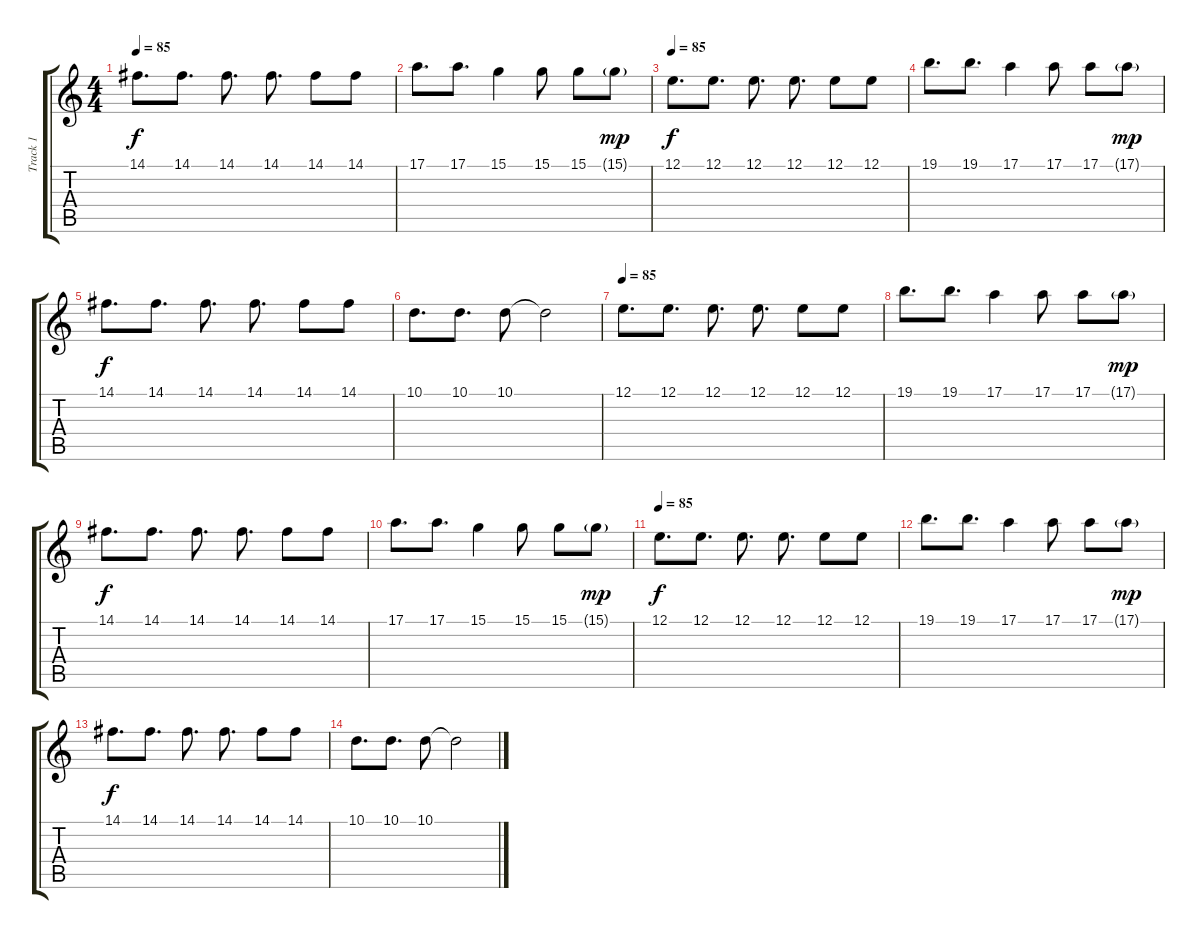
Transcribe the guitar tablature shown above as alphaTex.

\track ("Track 1" "Track 1") {instrument pad3polysynth}
\staff {score tabs}
\tuning (E4 B3 G3 D3 A2 E2) {hide}
\ts (4 4)
\tempo 85
\clef g2
\ks c
14.1.8{d dy f} 14.1.8{d} 14.1.8{d} 14.1.8{d} 14.1.8 14.1.8 |
17.1.8{d} 17.1.8{d} 15.1.4 15.1.8 15.1.8 15.1{g}.8{dy mp} |
\tempo 85
12.1.8{d dy f volume 8 instrument electricguitarjazz} 12.1.8{d} 12.1.8{d} 12.1.8{d} 12.1.8 12.1.8 |
19.1.8{d} 19.1.8{d} 17.1.4 17.1.8 17.1.8 17.1{g}.8{dy mp} |
14.1.8{d dy f} 14.1.8{d} 14.1.8{d} 14.1.8{d} 14.1.8 14.1.8 |
10.1.8{d} 10.1.8{d} 10.1.8 10.1{t}.2 |
\tempo 85
12.1.8{d volume 8 instrument electricguitarjazz} 12.1.8{d} 12.1.8{d} 12.1.8{d} 12.1.8 12.1.8 |
19.1.8{d} 19.1.8{d} 17.1.4 17.1.8 17.1.8 17.1{g}.8{dy mp} |
14.1.8{d dy f} 14.1.8{d} 14.1.8{d} 14.1.8{d} 14.1.8 14.1.8 |
17.1.8{d} 17.1.8{d} 15.1.4 15.1.8 15.1.8 15.1{g}.8{dy mp} |
\tempo 85
12.1.8{d dy f volume 8 instrument electricguitarjazz} 12.1.8{d} 12.1.8{d} 12.1.8{d} 12.1.8 12.1.8 |
19.1.8{d} 19.1.8{d} 17.1.4 17.1.8 17.1.8 17.1{g}.8{dy mp} |
14.1.8{d dy f} 14.1.8{d} 14.1.8{d} 14.1.8{d} 14.1.8 14.1.8 |
10.1.8{d} 10.1.8{d} 10.1.8 10.1{t}.2
